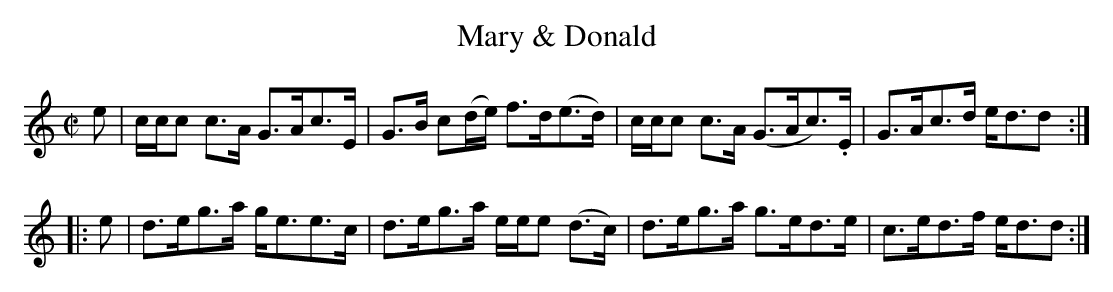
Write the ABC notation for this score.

X:1
T:Mary & Donald
M:C|
L:1/8
K:C
e|c/c/c c>A G>Ac>E|G>B c(d/e/) f>d(e>d)|c/c/c c>A (G>Ac>).E|G>Ac>d e<dd:|
|:e|d>eg>a g<ee>c|d>eg>a e/e/e (d>c)|d>eg>a g>ed>e|c>ed>f e<dd:|]
